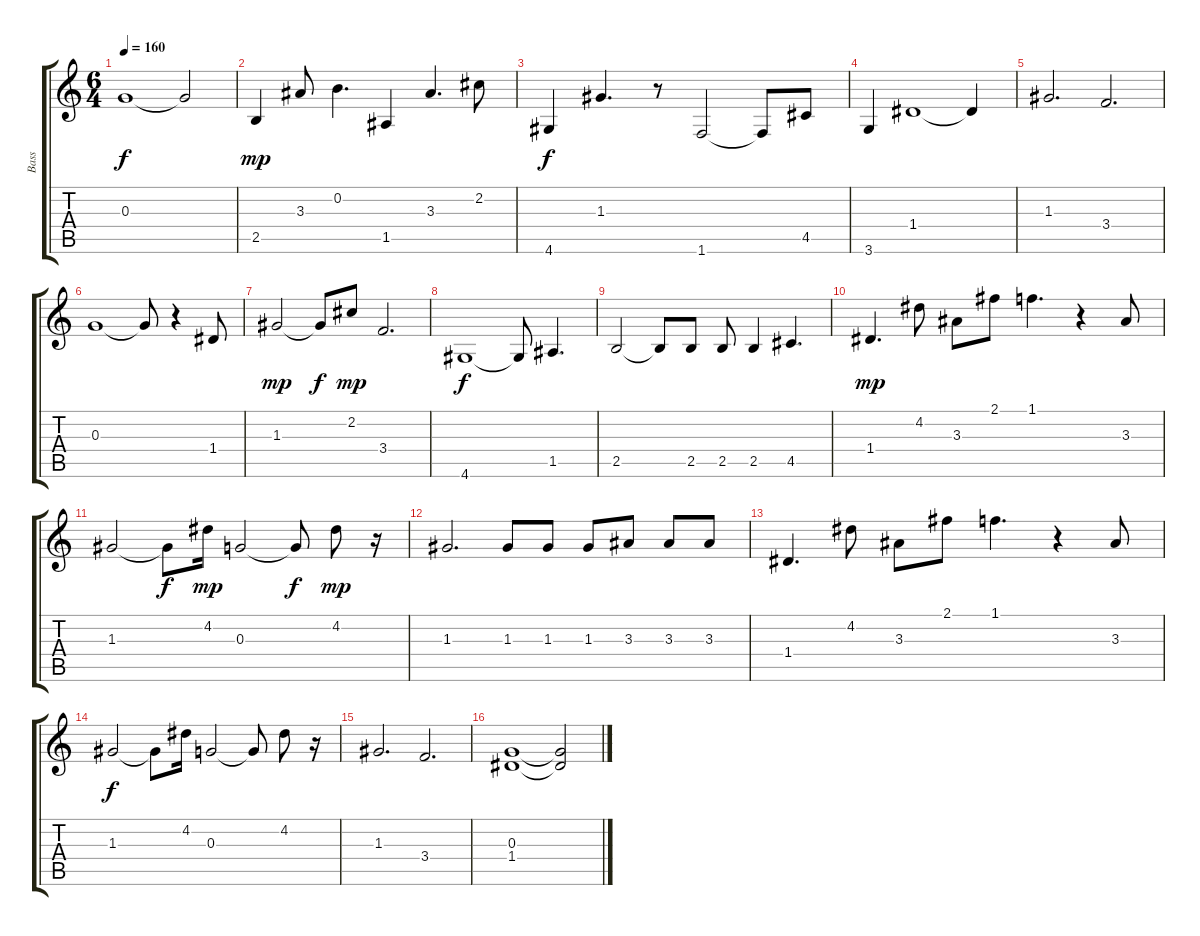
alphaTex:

\track ("Bass" "Bass") {instrument fretlessbass}
\staff {score tabs}
\tuning (E4 B3 G3 D3 A2 E2) {hide}
\ts (6 4)
\tempo 160
\clef g2
\ks c
0.3.1{dy f} 0.3{t}.2 |
2.5.4{dy mp} 3.3.8 0.2.4{d} 1.5.4 3.3.4{d} 2.2.8 |
4.6.4{dy f} 1.3.4{d} r.8 1.6.2 1.6{t}.8 4.5.8 |
3.6.4 1.4.1 1.4{t}.4 |
1.3.2{d} 3.4.2{d} |
0.3.1 0.3{t}.8 r.4 1.4.8 |
1.3.2{dy mp} 1.3{t}.8{dy f} 2.2.8{dy mp} 3.4.2{d} |
4.6.1{dy f} 4.6{t}.8 1.5.4{d} |
2.5.2 2.5{t}.8 2.5.8 2.5.8 2.5.4 4.5.4{d} |
1.4.4{d dy mp} 4.2.8 3.3.8 2.1.8 1.1.4{d} r.4 3.3.8 |
1.3.2 1.3{t}.8{dy f} 4.2.16{dy mp} 0.3.2 0.3{t}.8{dy f} 4.2.8{dy mp} r.16 |
1.3.2{d} 1.3.8 1.3.8 1.3.8 3.3.8 3.3.8 3.3.8 |
1.4.4{d} 4.2.8 3.3.8 2.1.8 1.1.4{d} r.4 3.3.8 |
1.3.2{dy f} 1.3{t}.8 4.2.16 0.3.2 0.3{t}.8 4.2.8 r.16 |
1.3.2{d} 3.4.2{d} |
(0.3 1.4).1 (0.3{t} 1.4{t}).2
